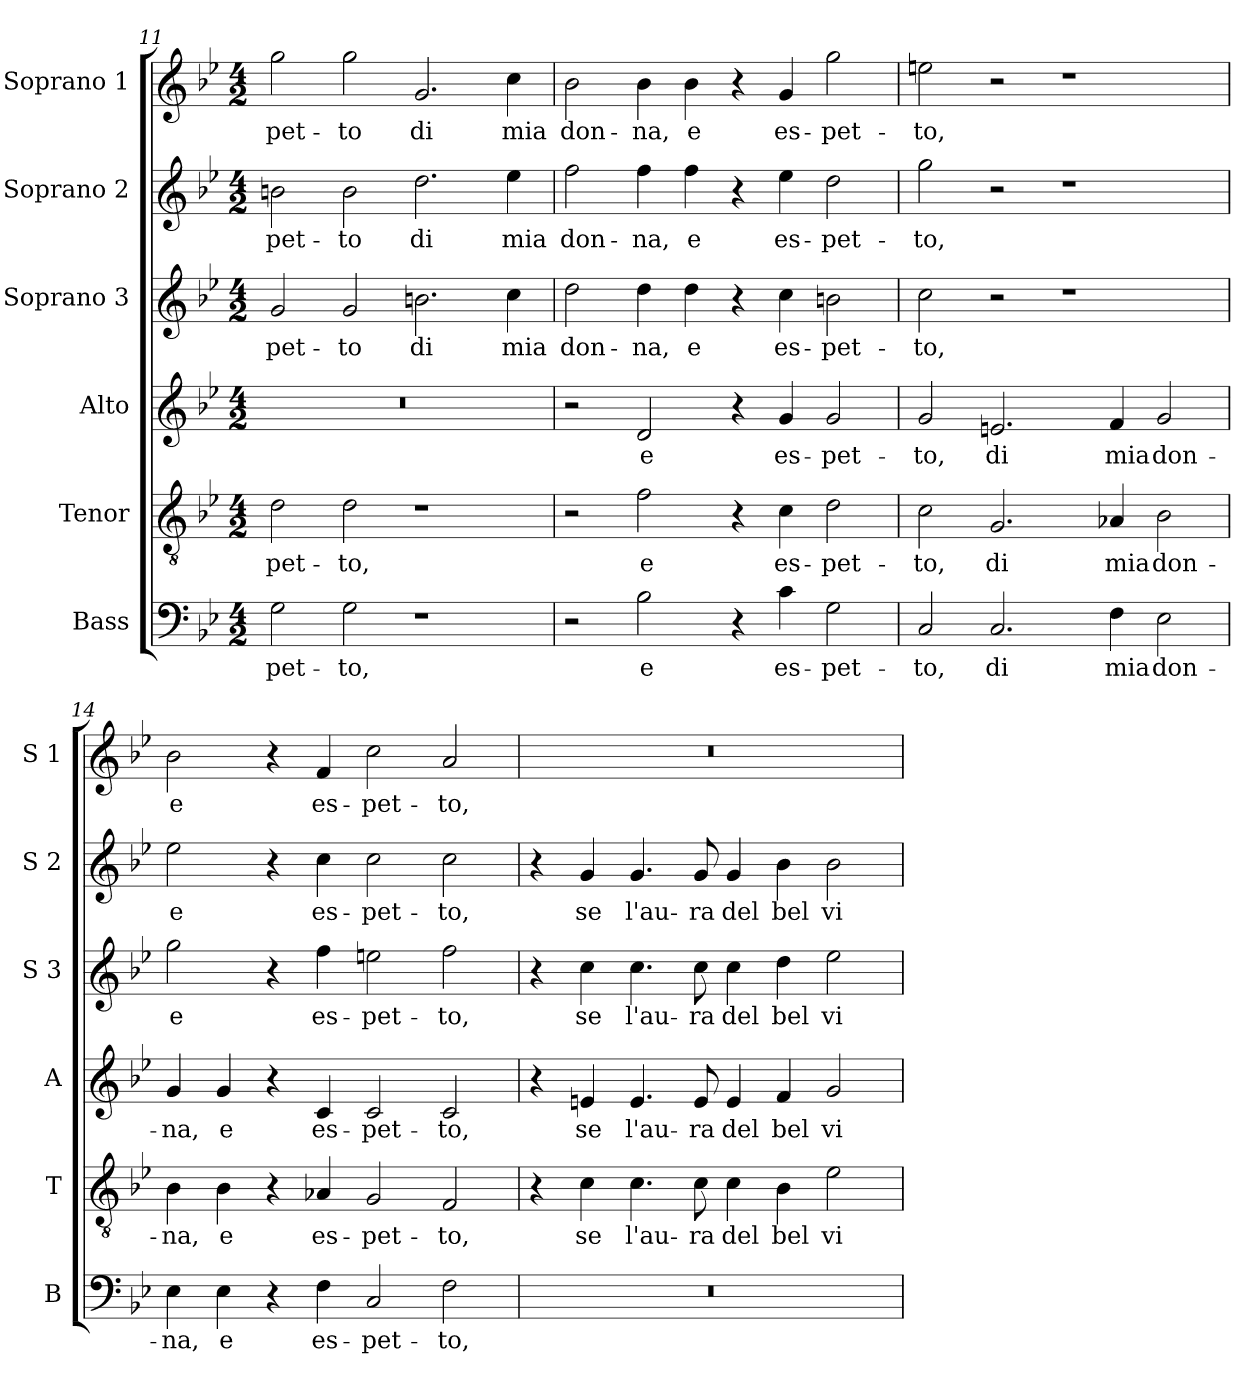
**kern	**text	**kern	**text	**kern	**text	**kern	**text	**kern	**text	**kern	**text
*part6	*part6	*part5	*part5	*part4	*part4	*part3	*part3	*part2	*part2	*part1	*part1
*staff6	*staff6	*staff5	*staff5	*staff4	*staff4	*staff3	*staff3	*staff2	*staff2	*staff1	*staff1
*I"Bass	*	*I"Tenor	*	*I"Alto	*	*I"Soprano 3	*	*I"Soprano 2	*	*I"Soprano 1	*
*I'B	*	*I'T	*	*I'A	*	*I'S 3	*	*I'S 2	*	*I'S 1	*
!!LO:LB:g=z
*clefF4	*	*clefGv2	*	*clefG2	*	*clefG2	*	*clefG2	*	*clefG2	*
*k[b-e-]	*	*k[b-e-]	*	*k[b-e-]	*	*k[b-e-]	*	*k[b-e-]	*	*k[b-e-]	*
*g:	*	*g:	*	*g:	*	*g:	*	*g:	*	*g:	*
*M4/2	*	*M4/2	*	*M4/2	*	*M4/2	*	*M4/2	*	*M4/2	*
=11	=11	=11	=11	=11	=11	=11	=11	=11	=11	=11	=11
!	!LO:LY:b	!	!LO:LY:b	!	!	!	!LO:LY:b	!	!LO:LY:b	!	!LO:LY:b
2G\	pet-	2d\	pet-	0r	.	2g/	pet-	2bn\	pet-	2gg\	pet-
!	!LO:LY:b	!	!LO:LY:b	!	!	!	!LO:LY:b	!	!LO:LY:b	!	!LO:LY:b
2G\	-to,	2d\	-to,	.	.	2g/	-to	2b\	-to	2gg\	-to
!	!	!	!	!	!	!	!LO:LY:b	!	!LO:LY:b	!	!LO:LY:b
1r	.	1r	.	.	.	2.bn\	di	2.dd\	di	2.g/	di
!	!	!	!	!	!	!	!LO:LY:b	!	!LO:LY:b	!	!LO:LY:b
.	.	.	.	.	.	4cc\	mia	4ee-\	mia	4cc\	mia
=12	=12	=12	=12	=12	=12	=12	=12	=12	=12	=12	=12
!	!	!	!	!	!	!	!LO:LY:b	!	!LO:LY:b	!	!LO:LY:b
2r	.	2r	.	2r	.	2dd\	don-	2ff\	don-	2b-\	don-
!	!LO:LY:b	!	!LO:LY:b	!	!LO:LY:b	!	!LO:LY:b	!	!LO:LY:b	!	!LO:LY:b
2B-\	e	2f\	e	2d/	e	4dd\	-na,	4ff\	-na,	4b-\	-na,
!	!	!	!	!	!	!	!LO:LY:b	!	!LO:LY:b	!	!LO:LY:b
.	.	.	.	.	.	4dd\	e	4ff\	e	4b-\	e
4r	.	4r	.	4r	.	4r	.	4r	.	4r	.
!	!LO:LY:b	!	!LO:LY:b	!	!LO:LY:b	!	!LO:LY:b	!	!LO:LY:b	!	!LO:LY:b
4c\	es-	4c\	es-	4g/	es-	4cc\	es-	4ee-\	es-	4g/	es-
!	!LO:LY:b	!	!LO:LY:b	!	!LO:LY:b	!	!LO:LY:b	!	!LO:LY:b	!	!LO:LY:b
2G\	-pet-	2d\	-pet-	2g/	-pet-	2bn\	-pet-	2dd\	-pet-	2gg\	-pet-
!!LO:PB:g=z
=13	=13	=13	=13	=13	=13	=13	=13	=13	=13	=13	=13
!	!LO:LY:b	!	!LO:LY:b	!	!LO:LY:b	!	!LO:LY:b	!	!LO:LY:b	!	!LO:LY:b
2C/	-to,	2c\	-to,	2g/	-to,	2cc\	-to,	2gg\	-to,	2een\	-to,
!	!LO:LY:b	!	!LO:LY:b	!	!LO:LY:b	!	!	!	!	!	!
2.C/	di	2.G/	di	2.en/	di	2r	.	2r	.	2r	.
.	.	.	.	.	.	1r	.	1r	.	1r	.
!	!LO:LY:b	!	!LO:LY:b	!	!LO:LY:b	!	!	!	!	!	!
4F\	mia	4A-X/	mia	4f/	mia	.	.	.	.	.	.
!	!LO:LY:b	!	!LO:LY:b	!	!LO:LY:b	!	!	!	!	!	!
2E-\	don-	2B-\	don-	2g/	don-	.	.	.	.	.	.
=14	=14	=14	=14	=14	=14	=14	=14	=14	=14	=14	=14
!	!LO:LY:b	!	!LO:LY:b	!	!LO:LY:b	!	!LO:LY:b	!	!LO:LY:b	!	!LO:LY:b
4E-\	-na,	4B-\	-na,	4g/	-na,	2gg\	e	2ee-\	e	2b-\	e
!	!LO:LY:b	!	!LO:LY:b	!	!LO:LY:b	!	!	!	!	!	!
4E-\	e	4B-\	e	4g/	e	.	.	.	.	.	.
4r	.	4r	.	4r	.	4r	.	4r	.	4r	.
!	!LO:LY:b	!	!LO:LY:b	!	!LO:LY:b	!	!LO:LY:b	!	!LO:LY:b	!	!LO:LY:b
4F\	es-	4A-X/	es-	4c/	es-	4ff\	es-	4cc\	es-	4f/	es-
!	!LO:LY:b	!	!LO:LY:b	!	!LO:LY:b	!	!LO:LY:b	!	!LO:LY:b	!	!LO:LY:b
2C/	-pet-	2G/	-pet-	2c/	-pet-	2een\	-pet-	2cc\	-pet-	2cc\	-pet-
!	!LO:LY:b	!	!LO:LY:b	!	!LO:LY:b	!	!LO:LY:b	!	!LO:LY:b	!	!LO:LY:b
2F\	-to,	2F/	-to,	2c/	-to,	2ff\	-to,	2cc\	-to,	2a/	-to,
!!LO:LB:g=z
=15	=15	=15	=15	=15	=15	=15	=15	=15	=15	=15	=15
0r	.	4r	.	4r	.	4r	.	4r	.	0r	.
!	!	!	!LO:LY:b	!	!LO:LY:b	!	!LO:LY:b	!	!LO:LY:b	!	!
.	.	4c\	se	4en/	se	4cc\	se	4g/	se	.	.
!	!	!	!LO:LY:b	!	!LO:LY:b	!	!LO:LY:b	!	!LO:LY:b	!	!
.	.	4.c\	l'au-	4.e/	l'au-	4.cc\	l'au-	4.g/	l'au-	.	.
!	!	!	!LO:LY:b	!	!LO:LY:b	!	!LO:LY:b	!	!LO:LY:b	!	!
.	.	8c\	-ra	8e/	-ra	8cc\	-ra	8g/	-ra	.	.
!	!	!	!LO:LY:b	!	!LO:LY:b	!	!LO:LY:b	!	!LO:LY:b	!	!
.	.	4c\	del	4e/	del	4cc\	del	4g/	del	.	.
!	!	!	!LO:LY:b	!	!LO:LY:b	!	!LO:LY:b	!	!LO:LY:b	!	!
.	.	4B-\	bel	4f/	bel	4dd\	bel	4b-\	bel	.	.
!	!	!	!LO:LY:b	!	!LO:LY:b	!	!LO:LY:b	!	!LO:LY:b	!	!
.	.	2e-\	vi-	2g/	vi-	2ee-\	vi-	2b-\	vi-	.	.
=	=	=	=	=	=	=	=	=	=	=	=
*-	*-	*-	*-	*-	*-	*-	*-	*-	*-	*-	*-
